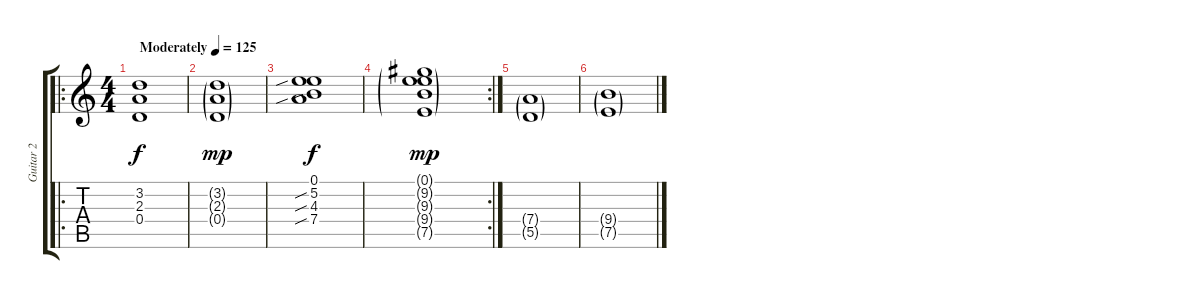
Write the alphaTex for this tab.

\track ("Guitar 2" "Guitar 2") {instrument electricguitarjazz}
\staff {score tabs}
\tuning (E4 B3 G3 D3 A2 E2) {hide}
\ro
\ts (4 4)
\tempo (125 "Moderately")
\clef g2
\ks c
(3.2 2.3 0.4).1{dy f instrument electricguitarjazz} |
(3.2{g} 2.3{g} 0.4{g}).1{dy mp} |
(0.1 5.2{sib} 4.3{sib} 7.4{sib}).1{dy f} |
\rc 2
(0.1{g} 9.2{g} 9.3{g} 9.4{g} 7.5{g}).1{dy mp} |
(7.4{g} 5.5{g}).1 |
(9.4{g} 7.5{g}).1
